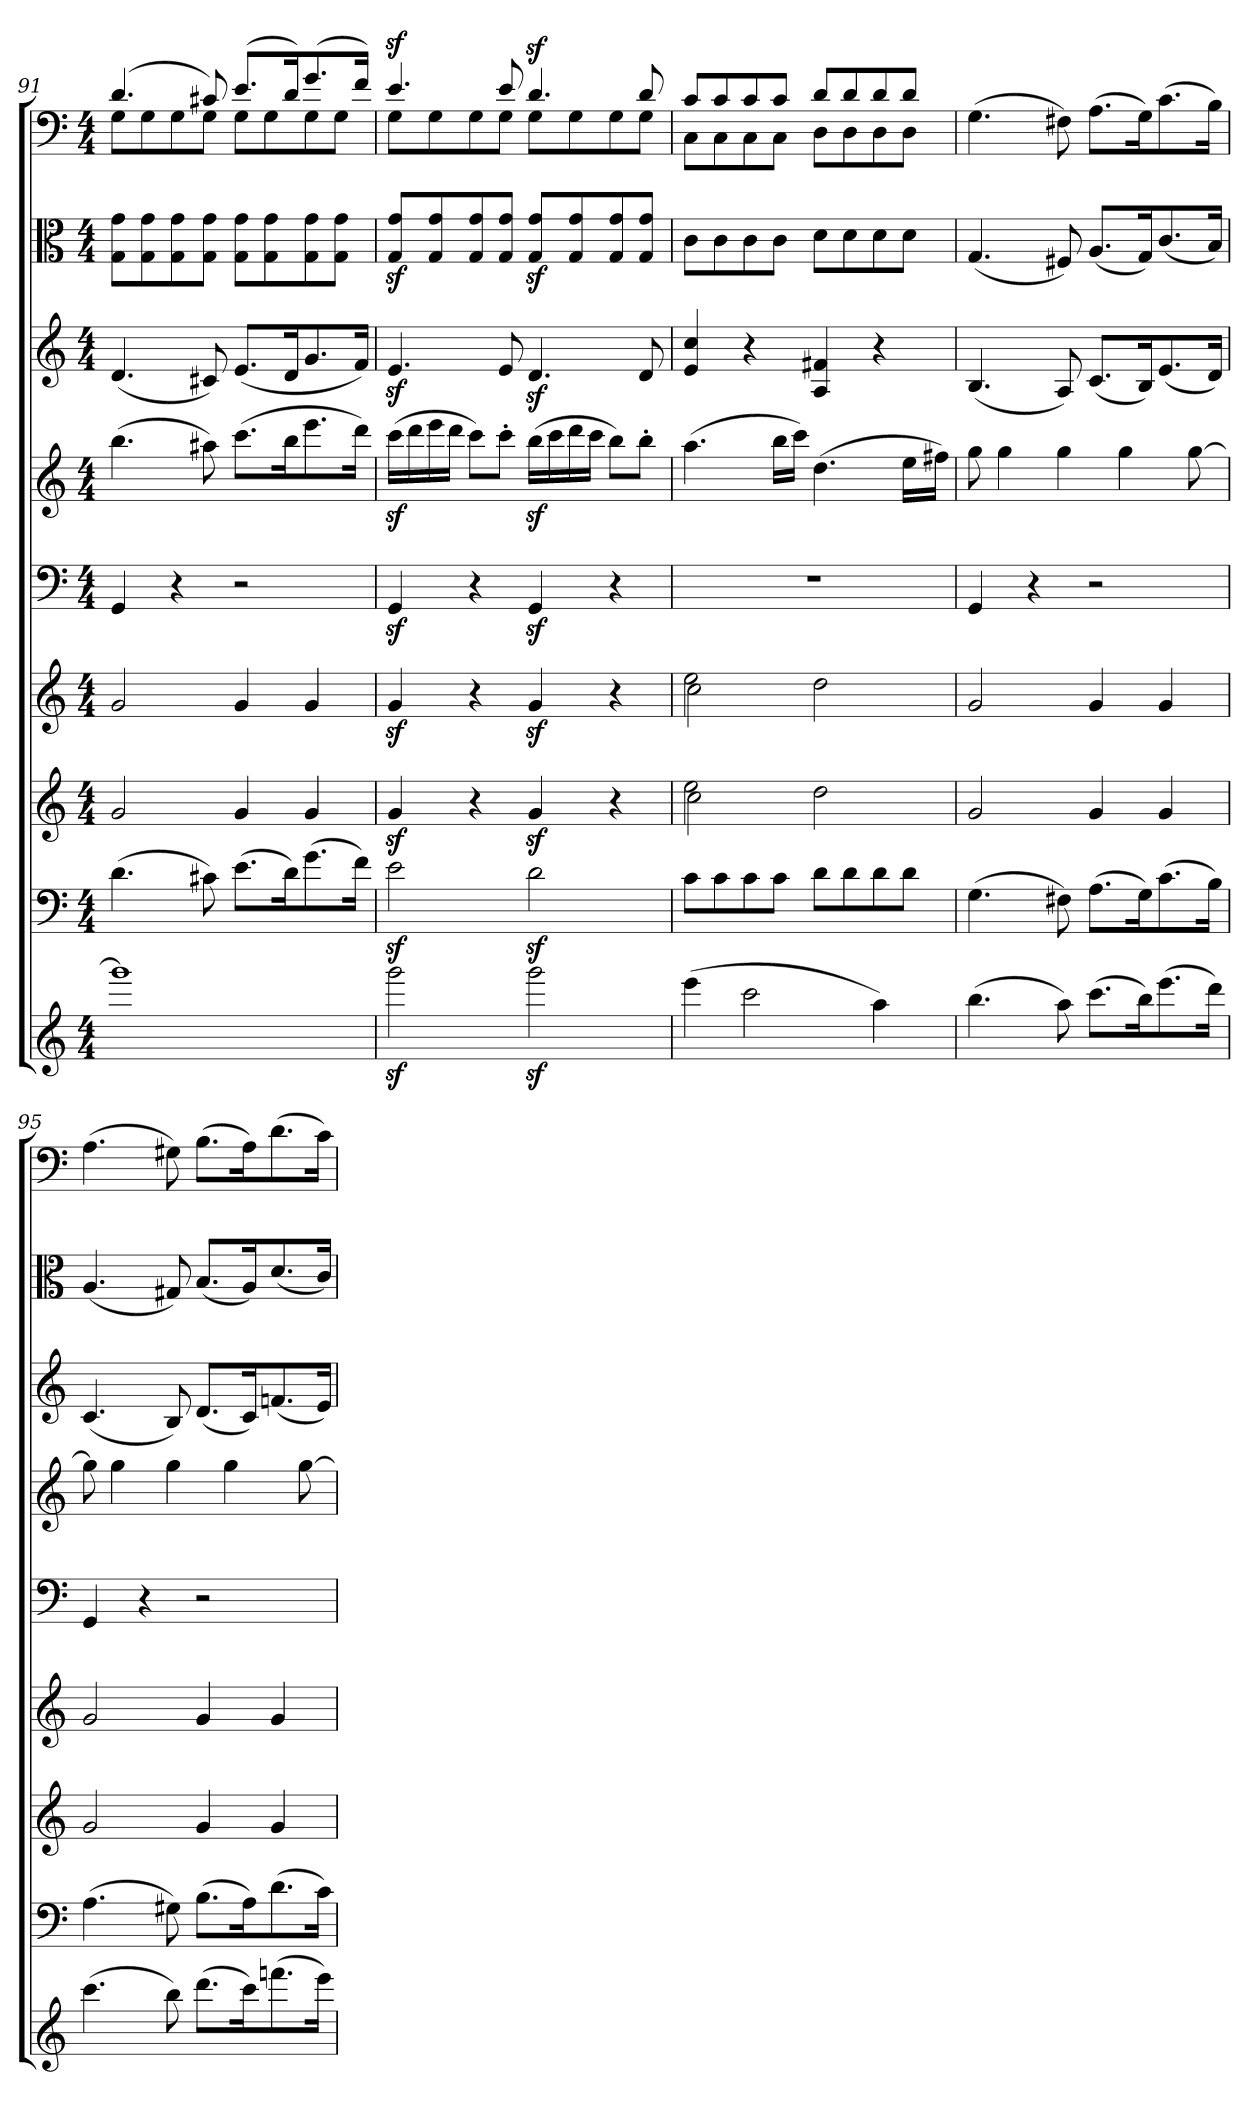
**kern	**kern	**kern	**kern	**kern	**kern	**kern	**kern	**kern
*part9	*part8	*part7	*part6	*part5	*part4	*part3	*part2	*part1
*staff9	*staff8	*staff7	*staff6	*staff5	*staff4	*staff3	*staff2	*staff1
*clefG2	*clefF4	*clefG2	*clefG2	*clefF4	*clefG2	*clefG2	*clefC3	*clefF4
*k[]	*k[]	*k[]	*k[]	*k[]	*k[]	*k[]	*k[]	*k[]
*C:	*C:	*C:	*C:	*C:	*C:	*C:	*C:	*C:
*M4/4	*M4/4	*M4/4	*M4/4	*M4/4	*M4/4	*M4/4	*M4/4	*M4/4
=91	=91	=91	=91	=91	=91	=91	=91	=91
*	*	*	*	*	*	*	*	*^
1ggg\]	(4.d\	2g/	2g/	4GG/	(4.bb\	(4.d/	8G\ 8g\L	(4.d/	8G\L
.	.	.	.	.	.	.	8G\ 8g\	.	8G\
.	.	.	.	4r	.	.	8G\ 8g\	.	8G\
.	8c#X\)	.	.	.	8aa#X\)	8c#X/)	8G\ 8g\J	8c#X/)	8G\J
.	(8.e\L	4g/	4g/	2r	(8.ccc\L	(8.e/L	8G\ 8g\L	(8.e/L	8G\L
.	.	.	.	.	.	.	8G\ 8g\	.	8G\
.	16d\K)	.	.	.	16bb\K	16d/K	.	16d/K)	.
.	(8.g\	4g/	4g/	.	8.eee\	8.g/	8G\ 8g\	(8.g/	8G\
.	.	.	.	.	.	.	8G\ 8g\J	.	8G\J
.	16f\Jk)	.	.	.	16ddd\Jk)	16f/Jk)	.	16f/Jk)	.
=92	=92	=92	=92	=92	=92	=92	=92	=92	=92
2gggz\	2ez\	4gz/	4gz/	4GGz/	(16cccz\LL	4.ez/	8Gz/ 8gz/L	4.ez>/	8G\L
.	.	.	.	.	16ddd\	.	.	.	.
.	.	.	.	.	16eee\	.	8G/ 8g/	.	8G\
.	.	.	.	.	16ddd\JJ	.	.	.	.
.	.	4r	4r	4r	8ccc\L)	.	8G/ 8g/	.	8G\
.	.	.	.	.	8ccc'\J	8e/	8G/ 8g/J	8e/	8G\J
2gggz\	2dz\	4gz/	4gz/	4GGz/	(16bbz\LL	4.dz/	8Gz/ 8gz/L	4.dz>/	8G\L
.	.	.	.	.	16ccc\	.	.	.	.
.	.	.	.	.	16ddd\	.	8G/ 8g/	.	8G\
.	.	.	.	.	16ccc\JJ	.	.	.	.
.	.	4r	4r	4r	8bb\L)	.	8G/ 8g/	.	8G\
.	.	.	.	.	8bb'\J	8d/	8G/ 8g/J	8d/	8G\J
=93	=93	=93	=93	=93	=93	=93	=93	=93	=93
*	*	*^	*^	*	*	*	*	*	*
(4eee\	8c\L	2ee\	2cc\	2ee\	2cc\	1r	(4.aa\	4e/ 4cc/	8c\L	8c/L	8C\L
.	8c\	.	.	.	.	.	.	.	8c\	8c/	8C\
2ccc\	8c\	.	.	.	.	.	.	4r	8c\	8c/	8C\
.	8c\J	.	.	.	.	.	16bb\LL	.	8c\J	8c/J	8C\J
.	.	.	.	.	.	.	16ccc\JJ)	.	.	.	.
.	8d\L	2ryy	2dd\	2ryy	2dd\	.	(4.dd\	4A/ 4f#X/	8d\L	8d/L	8D\L
.	8d\	.	.	.	.	.	.	.	8d\	8d/	8D\
4aa\)	8d\	.	.	.	.	.	.	4r	8d\	8d/	8D\
.	8d\J	.	.	.	.	.	16ee\LL	.	8d\J	8d/J	8D\J
.	.	.	.	.	.	.	16ff#X\JJ)	.	.	.	.
*	*	*v	*v	*	*	*	*	*	*	*v	*v
*	*	*	*v	*v	*	*	*	*	*
=94	=94	=94	=94	=94	=94	=94	=94	=94
(4.bb\	(4.G\	2g/	2g/	4GG/	8gg\	(4.B/	(4.G/	(4.G\
.	.	.	.	.	4gg\	.	.	.
.	.	.	.	4r	.	.	.	.
8aa\)	8F#X\)	.	.	.	4gg\	8A/)	8F#X/)	8F#X\)
(8.ccc\L	(8.A\L	4g/	4g/	2r	.	(8.c/L	(8.A/L	(8.A\L
.	.	.	.	.	4gg\	.	.	.
16bb\K)	16G\K)	.	.	.	.	16B/K)	16G/K)	16G\K)
(8.eee\	(8.c\	4g/	4g/	.	.	(8.e/	(8.c/	(8.c\
.	.	.	.	.	[8gg\	.	.	.
16ddd\Jk)	16B\Jk)	.	.	.	.	16d/Jk)	16B/Jk)	16B\Jk)
=95	=95	=95	=95	=95	=95	=95	=95	=95
(4.ccc\	(4.A\	2g/	2g/	4GG/	8gg\]	(4.c/	(4.A/	(4.A\
.	.	.	.	.	4gg\	.	.	.
.	.	.	.	4r	.	.	.	.
8bb\)	8G#X\)	.	.	.	4gg\	8B/)	8G#X/)	8G#X\)
(8.ddd\L	(8.B\L	4g/	4g/	2r	.	(8.d/L	(8.B/L	(8.B\L
.	.	.	.	.	4gg\	.	.	.
16ccc\K)	16A\K)	.	.	.	.	16c/K)	16A/K)	16A\K)
(8.fffn\	(8.d\	4g/	4g/	.	.	(8.fn/	(8.d/	(8.d\
.	.	.	.	.	[8gg\	.	.	.
16eee\Jk)	16c\Jk)	.	.	.	.	16e/Jk)	16c/Jk)	16c\Jk)
=	=	=	=	=	=	=	=	=
*-	*-	*-	*-	*-	*-	*-	*-	*-
